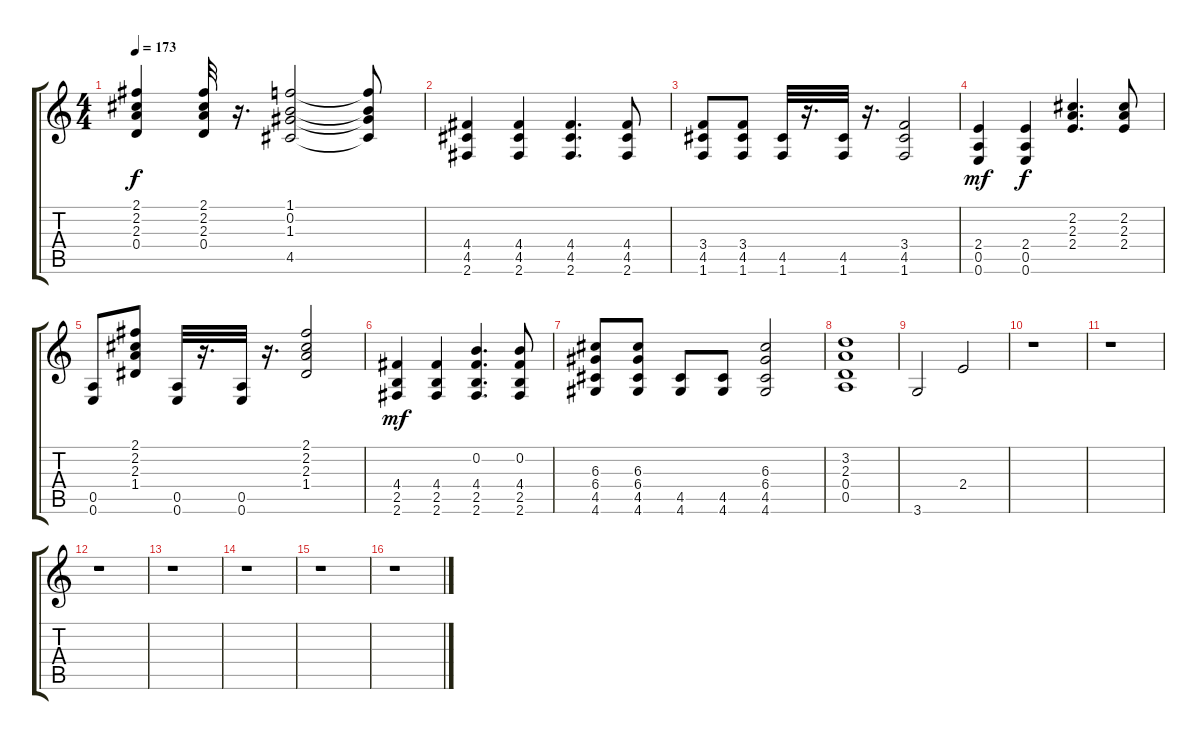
\track "" {instrument distortionguitar}
\staff {score tabs}
\tuning (E4 B3 G3 D3 A2 E2) {hide}
\ts (4 4)
\tempo 173
\clef g2
\ks c
(2.1 2.2 2.3 0.4).4{dy f} (2.1 2.2 2.3 0.4).32 r.16{d} (1.1 0.2 1.3 4.5).2 (1.1{t} 0.2{t} 1.3{t} 4.5{t}).8 |
(4.4 4.5 2.6).4 (4.4 4.5 2.6).4 (4.4 4.5 2.6).4{d} (4.4 4.5 2.6).8 |
(3.4 4.5 1.6).8 (3.4 4.5 1.6).8 (4.5 1.6).32 r.16{d} (4.5 1.6).32 r.16{d} (3.4 4.5 1.6).2 |
(2.4 0.5 0.6).4{dy mf} (2.4 0.5 0.6).4{dy f} (2.2 2.3 2.4).4{d} (2.2 2.3 2.4).8 |
(0.5 0.6).8 (2.1 2.2 2.3 1.4).8 (0.5 0.6).32 r.16{d} (0.5 0.6).32 r.16{d} (2.1 2.2 2.3 1.4).2 |
(4.4 2.5 2.6).4{dy mf} (4.4 2.5 2.6).4 (0.2 4.4 2.5 2.6).4{d} (0.2 4.4 2.5 2.6).8 |
(6.3 6.4 4.5 4.6).8 (6.3 6.4 4.5 4.6).8 (4.5 4.6).8 (4.5 4.6).8 (6.3 6.4 4.5 4.6).2 |
(3.2 2.3 0.4 0.5).1 |
3.6.2 2.4.2 |
r.1 |
r.1 |
r.1 |
r.1 |
r.1 |
r.1 |
r.1
